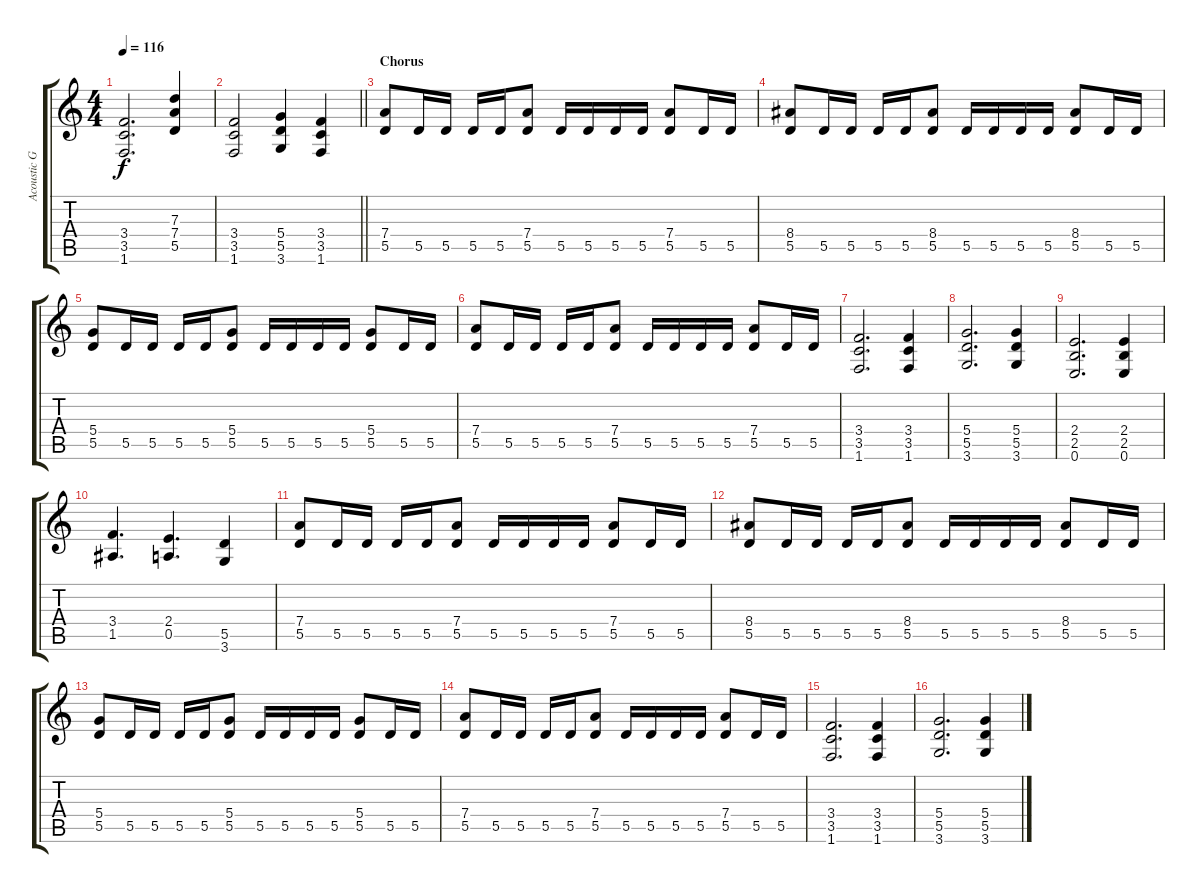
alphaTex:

\track ("Acoustic Guitar" "Acoustic G") {instrument acousticguitarsteel}
\staff {score tabs}
\tuning (E4 B3 G3 D3 A2 E2) {hide}
\ts (4 4)
\tempo 116
\clef g2
\ks c
(3.4 3.5 1.6).2{d dy f} (7.3 7.4 5.5).4 |
\barLineRight lightlight
(3.4 3.5 1.6).2 (5.4 5.5 3.6).4 (3.4 3.5 1.6).4 |
\section ("" "Chorus")
(7.4 5.5).8 5.5.16 5.5.16 5.5.16 5.5.16 (7.4 5.5).8 5.5.16 5.5.16 5.5.16 5.5.16 (7.4 5.5).8 5.5.16 5.5.16 |
(8.4 5.5).8 5.5.16 5.5.16 5.5.16 5.5.16 (8.4 5.5).8 5.5.16 5.5.16 5.5.16 5.5.16 (8.4 5.5).8 5.5.16 5.5.16 |
(5.4 5.5).8 5.5.16 5.5.16 5.5.16 5.5.16 (5.4 5.5).8 5.5.16 5.5.16 5.5.16 5.5.16 (5.4 5.5).8 5.5.16 5.5.16 |
(7.4 5.5).8 5.5.16 5.5.16 5.5.16 5.5.16 (7.4 5.5).8 5.5.16 5.5.16 5.5.16 5.5.16 (7.4 5.5).8 5.5.16 5.5.16 |
(3.4 3.5 1.6).2{d} (3.4 3.5 1.6).4 |
(5.4 5.5 3.6).2{d} (5.4 5.5 3.6).4 |
(2.4 2.5 0.6).2{d} (2.4 2.5 0.6).4 |
(3.4 1.5).4{d} (2.4 0.5).4{d} (5.5 3.6).4 |
(7.4 5.5).8 5.5.16 5.5.16 5.5.16 5.5.16 (7.4 5.5).8 5.5.16 5.5.16 5.5.16 5.5.16 (7.4 5.5).8 5.5.16 5.5.16 |
(8.4 5.5).8 5.5.16 5.5.16 5.5.16 5.5.16 (8.4 5.5).8 5.5.16 5.5.16 5.5.16 5.5.16 (8.4 5.5).8 5.5.16 5.5.16 |
(5.4 5.5).8 5.5.16 5.5.16 5.5.16 5.5.16 (5.4 5.5).8 5.5.16 5.5.16 5.5.16 5.5.16 (5.4 5.5).8 5.5.16 5.5.16 |
(7.4 5.5).8 5.5.16 5.5.16 5.5.16 5.5.16 (7.4 5.5).8 5.5.16 5.5.16 5.5.16 5.5.16 (7.4 5.5).8 5.5.16 5.5.16 |
(3.4 3.5 1.6).2{d} (3.4 3.5 1.6).4 |
(5.4 5.5 3.6).2{d} (5.4 5.5 3.6).4
